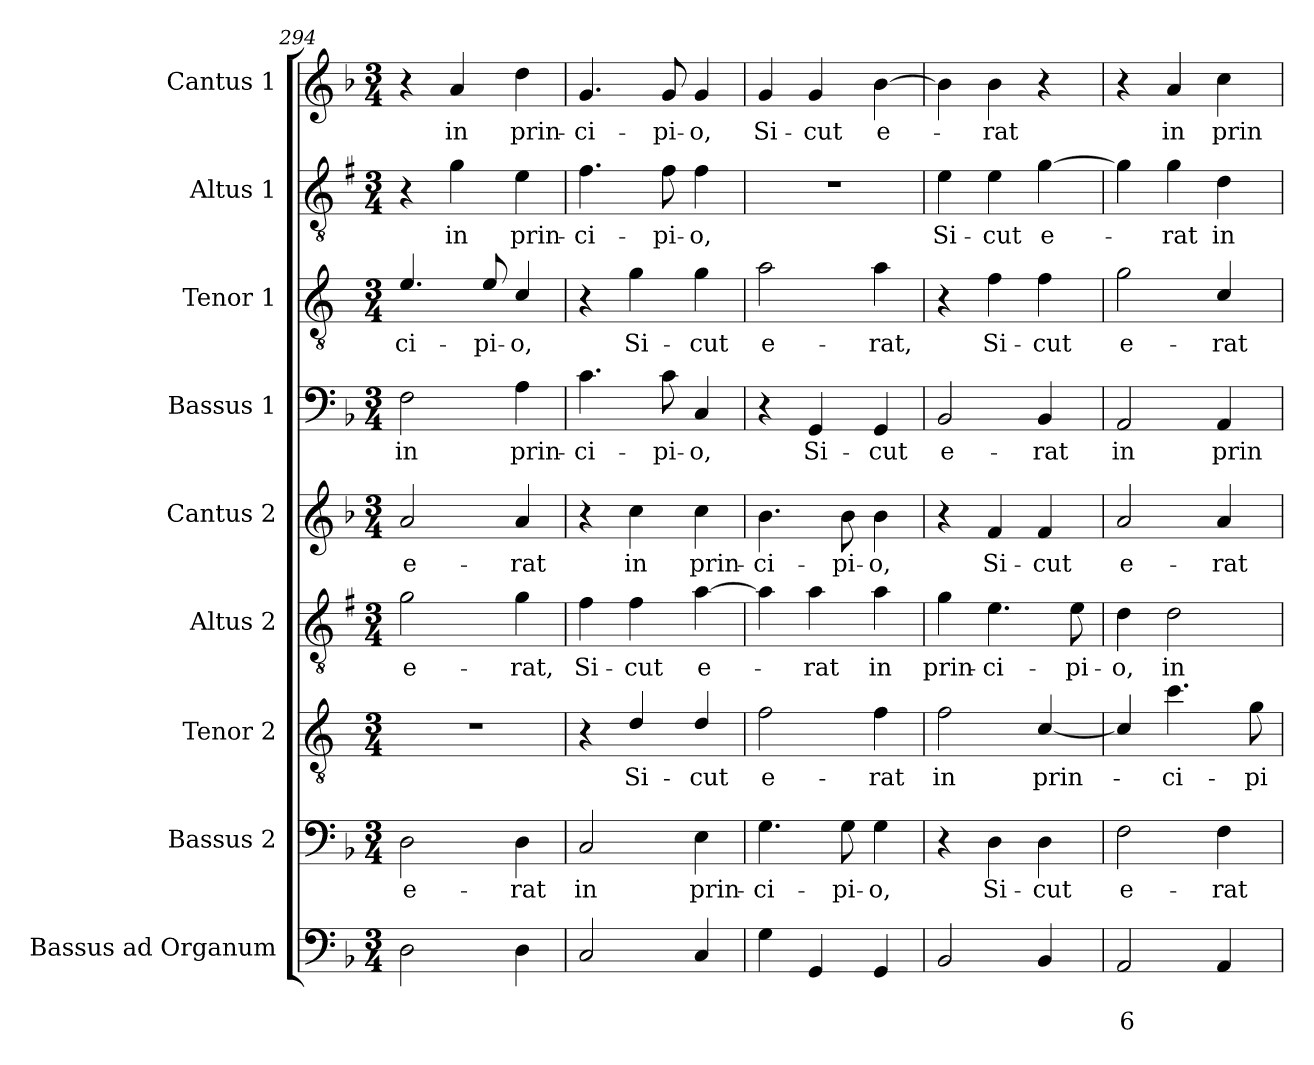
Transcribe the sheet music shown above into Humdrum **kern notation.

**kern	**text	**text	**kern	**text	**kern	**text	**kern	**text	**kern	**text	**kern	**text	**kern	**text	**kern	**text	**kern	**text
*part9	*part9	*part9	*part8	*part8	*part7	*part7	*part6	*part6	*part5	*part5	*part4	*part4	*part3	*part3	*part2	*part2	*part1	*part1
*staff9	*staff9	*staff9	*staff8	*staff8	*staff7	*staff7	*staff6	*staff6	*staff5	*staff5	*staff4	*staff4	*staff3	*staff3	*staff2	*staff2	*staff1	*staff1
*I"Bassus ad Organum	*	*	*I"Bassus 2	*	*I"Tenor 2	*	*I"Altus 2	*	*I"Cantus 2	*	*I"Bassus 1	*	*I"Tenor 1	*	*I"Altus 1	*	*I"Cantus 1	*
*I'Org	*	*	*I'B2	*	*I'T2	*	*I'A2	*	*I'C2	*	*I'B1	*	*I'T1	*	*I'A1	*	*I'C1	*
*clefF4	*	*	*clefF4	*	*clefGv2	*	*clefGv2	*	*clefG2	*	*clefF4	*	*clefGv2	*	*clefGv2	*	*clefG2	*
*	*	*	*	*	*ITrd4c7	*	*ITrd1c2	*	*	*	*	*	*ITrd4c7	*	*ITrd1c2	*	*	*
*k[b-]	*	*	*k[b-]	*	*k[b-]	*	*k[b-]	*	*k[b-]	*	*k[b-]	*	*k[b-]	*	*k[b-]	*	*k[b-]	*
*F:	*	*	*F:	*	*F:	*	*F:	*	*F:	*	*F:	*	*F:	*	*F:	*	*F:	*
*M3/4	*	*	*M3/4	*	*M3/4	*	*M3/4	*	*M3/4	*	*M3/4	*	*M3/4	*	*M3/4	*	*M3/4	*
=294	=294	=294	=294	=294	=294	=294	=294	=294	=294	=294	=294	=294	=294	=294	=294	=294	=294	=294
!	!	!	!	!LO:LY:b	!	!	!	!LO:LY:b	!	!LO:LY:b	!	!LO:LY:b	!	!LO:LY:b	!	!	!	!
2D\	.	.	2D\	e-	2.r	.	2f\	e-	2a/	e-	2F\	in	4.A/	-ci-	4r	.	4r	.
!	!	!	!	!	!	!	!	!	!	!	!	!	!	!	!	!LO:LY:b	!	!LO:LY:b
.	.	.	.	.	.	.	.	.	.	.	.	.	.	.	4f\	in	4a/	in
!	!	!	!	!	!	!	!	!	!	!	!	!	!	!LO:LY:b	!	!	!	!
.	.	.	.	.	.	.	.	.	.	.	.	.	8A/	-pi-	.	.	.	.
!	!	!	!	!LO:LY:b	!	!	!	!LO:LY:b	!	!LO:LY:b	!	!LO:LY:b	!	!LO:LY:b	!	!LO:LY:b	!	!LO:LY:b
4D\	.	.	4D\	-rat	.	.	4f\	-rat,	4a/	-rat	4A\	prin-	4F/	-o,	4d\	prin-	4dd\	prin-
=295	=295	=295	=295	=295	=295	=295	=295	=295	=295	=295	=295	=295	=295	=295	=295	=295	=295	=295
!	!	!	!	!LO:LY:b	!	!	!	!LO:LY:b	!	!	!	!LO:LY:b	!	!	!	!LO:LY:b	!	!LO:LY:b
2C/	.	.	2C/	in	4r	.	4e\	Si-	4r	.	4.c\	-ci-	4r	.	4.e\	-ci-	4.g/	-ci-
!	!	!	!	!	!	!LO:LY:b	!	!LO:LY:b	!	!LO:LY:b	!	!	!	!LO:LY:b	!	!	!	!
.	.	.	.	.	4G/	Si-	4e\	-cut	4cc\	in	.	.	4c\	Si-	.	.	.	.
!	!	!	!	!	!	!	!	!	!	!	!	!LO:LY:b	!	!	!	!LO:LY:b	!	!LO:LY:b
.	.	.	.	.	.	.	.	.	.	.	8c\	-pi-	.	.	8e\	-pi-	8g/	-pi-
!	!	!	!	!LO:LY:b	!	!LO:LY:b	!	!LO:LY:b	!	!LO:LY:b	!	!LO:LY:b	!	!LO:LY:b	!	!LO:LY:b	!	!LO:LY:b
4C/	.	.	4E\	prin-	4G/	-cut	[4g\	e-	4cc\	prin-	4C/	-o,	4c\	-cut	4e\	-o,	4g/	-o,
=296	=296	=296	=296	=296	=296	=296	=296	=296	=296	=296	=296	=296	=296	=296	=296	=296	=296	=296
!	!	!	!	!LO:LY:b	!	!LO:LY:b	!	!	!	!LO:LY:b	!	!	!	!LO:LY:b	!	!	!	!LO:LY:b
4G\	.	.	4.G\	-ci-	2B-\	e-	4g\]	.	4.b-\	-ci-	4r	.	2d\	e-	2.r	.	4g/	Si-
!	!	!	!	!	!	!	!	!LO:LY:b	!	!	!	!LO:LY:b	!	!	!	!	!	!LO:LY:b
4GG/	.	.	.	.	.	.	4g\	-rat	.	.	4GG/	Si-	.	.	.	.	4g/	-cut
!	!	!	!	!LO:LY:b	!	!	!	!	!	!LO:LY:b	!	!	!	!	!	!	!	!
.	.	.	8G\	-pi-	.	.	.	.	8b-\	-pi-	.	.	.	.	.	.	.	.
!	!	!	!	!LO:LY:b	!	!LO:LY:b	!	!LO:LY:b	!	!LO:LY:b	!	!LO:LY:b	!	!LO:LY:b	!	!	!	!LO:LY:b
4GG/	.	.	4G\	-o,	4B-\	-rat	4g\	in	4b-\	-o,	4GG/	-cut	4d\	-rat,	.	.	[4b-\	e-
=297	=297	=297	=297	=297	=297	=297	=297	=297	=297	=297	=297	=297	=297	=297	=297	=297	=297	=297
!	!	!	!	!	!	!LO:LY:b	!	!LO:LY:b	!	!	!	!LO:LY:b	!	!	!	!LO:LY:b	!	!
2BB-/	.	.	4r	.	2B-\	in	4f\	prin-	4r	.	2BB-/	e-	4r	.	4d\	Si-	4b-\]	.
!	!	!	!	!LO:LY:b	!	!	!	!LO:LY:b	!	!LO:LY:b	!	!	!	!LO:LY:b	!	!LO:LY:b	!	!LO:LY:b
.	.	.	4D\	Si-	.	.	4.d\	-ci-	4f/	Si-	.	.	4B-\	Si-	4d\	-cut	4b-\	-rat
!	!	!	!	!LO:LY:b	!	!LO:LY:b	!	!	!	!LO:LY:b	!	!LO:LY:b	!	!LO:LY:b	!	!LO:LY:b	!	!
4BB-/	.	.	4D\	-cut	[4F/	prin-	.	.	4f/	-cut	4BB-/	-rat	4B-\	-cut	[4f\	e-	4r	.
!	!	!	!	!	!	!	!	!LO:LY:b	!	!	!	!	!	!	!	!	!	!
.	.	.	.	.	.	.	8d\	-pi-	.	.	.	.	.	.	.	.	.	.
=298	=298	=298	=298	=298	=298	=298	=298	=298	=298	=298	=298	=298	=298	=298	=298	=298	=298	=298
!	!	!LO:LY:b	!	!LO:LY:b	!	!	!	!LO:LY:b	!	!LO:LY:b	!	!LO:LY:b	!	!LO:LY:b	!	!	!	!
2AA/	.	6	2F\	e-	4F/]	.	4c\	-o,	2a/	e-	2AA/	in	2c\	e-	4f\]	.	4r	.
!	!	!	!	!	!	!LO:LY:b	!	!LO:LY:b	!	!	!	!	!	!	!	!LO:LY:b	!	!LO:LY:b
.	.	.	.	.	4.f\	-ci-	2c\	in	.	.	.	.	.	.	4f\	-rat	4a/	in
!	!	!	!	!LO:LY:b	!	!	!	!	!	!LO:LY:b	!	!LO:LY:b	!	!LO:LY:b	!	!LO:LY:b	!	!LO:LY:b
4AA/	.	.	4F\	-rat	.	.	.	.	4a/	-rat	4AA/	prin-	4F/	-rat	4c\	in	4cc\	prin-
!	!	!	!	!	!	!LO:LY:b	!	!	!	!	!	!	!	!	!	!	!	!
.	.	.	.	.	8c\	-pi-	.	.	.	.	.	.	.	.	.	.	.	.
=	=	=	=	=	=	=	=	=	=	=	=	=	=	=	=	=	=	=
*-	*-	*-	*-	*-	*-	*-	*-	*-	*-	*-	*-	*-	*-	*-	*-	*-	*-	*-
